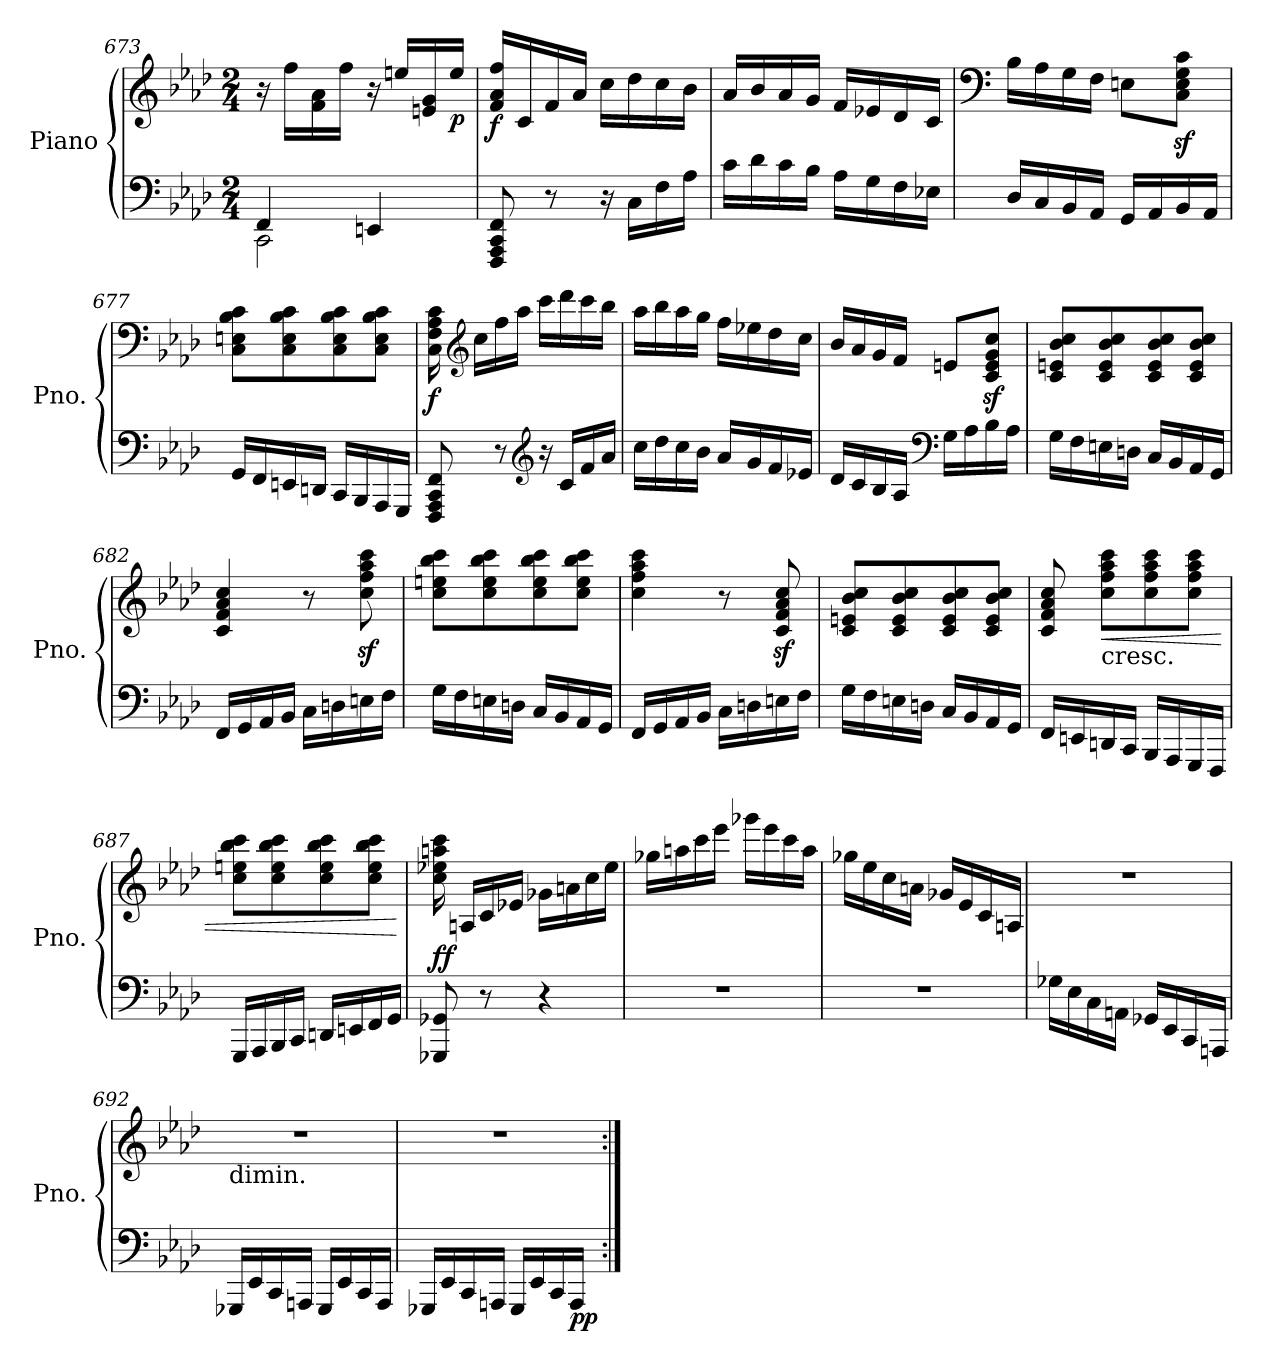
**kern	**kern	**dynam
*part1	*part1	*part1
*staff2	*staff1	*staff1/2
*I"Piano	*	*
*I'Pno.	*	*
!!LO:LB:g=z
*clefF4	*clefG2	*
*k[b-e-a-d-]	*k[b-e-a-d-]	*
*M2/4	*M2/4	*
=673	=673	=673
*^	*	*
4FF/	2CC\	16r	.
.	.	16ff\LL	.
.	.	16f\ 16a-\	.
.	.	16ff\JJ	.
4EEn/	.	16r	.
.	.	16een/LL	.
.	.	16en/ 16g/	.
!	!	!	!LO:DY:b
.	.	16ee/JJ	p
*v	*v	*	*
=674	=674	=674
!	!	!LO:DY:b
8FFF/ 8AAA-/ 8CC/ 8FF/	16f/ 16a-/ 16ff/LL	f
.	16c/	.
8r	16f/	.
.	16a-/JJ	.
16r	16cc\LL	.
16C\LL	16dd-\	.
16F\	16cc\	.
16A-\JJ	16b-\JJ	.
=675	=675	=675
16c\LL	16a-/LL	.
16d-\	16b-/	.
16c\	16a-/	.
16B-\JJ	16g/JJ	.
16A-\LL	16f/LL	.
16G\	16e-X/	.
16F\	16d-/	.
16E-X\JJ	16c/JJ	.
=676	=676	=676
*	*clefF4	*
16D-/LL	16B-\LL	.
16C/	16A-\	.
16BB-/	16G\	.
16AA-/JJ	16F\JJ	.
16GG/LL	8En\L	.
16AA-/	.	.
16BB-/	8C\z< 8E\z< 8G\z< 8c\z<J	.
16AA-/JJ	.	.
!!LO:PB:g=z
=677	=677	=677
16GG/LL	8C\ 8En\ 8B-\ 8c\L	.
16FF/	.	.
16EEn/	8C\ 8E\ 8B-\ 8c\	.
16DDn/JJ	.	.
16CC/LL	8C\ 8E\ 8B-\ 8c\	.
16BBB-/	.	.
16AAA-/	8C\ 8E\ 8B-\ 8c\J	.
16GGG/JJ	.	.
=678	=678	=678
!	!	!LO:DY:b
8FFF/ 8AAA-/ 8CC/ 8FF/	16C\ 16F\ 16A-\ 16c\	f
*	*clefG2	*
.	16cc\LL	.
8r	16ff\	.
.	16aa-\JJ	.
*clefG2	*	*
16r	16ccc\LL	.
16c/LL	16ddd-\	.
16f/	16ccc\	.
16a-/JJ	16bb-\JJ	.
=679	=679	=679
16cc\LL	16aa-\LL	.
16dd-\	16bb-\	.
16cc\	16aa-\	.
16b-\JJ	16gg\JJ	.
16a-/LL	16ff\LL	.
16g/	16ee-X\	.
16f/	16dd-\	.
16e-X/JJ	16cc\JJ	.
!!LO:LB:g=z
=680	=680	=680
16d-/LL	16b-/LL	.
16c/	16a-/	.
16B-/	16g/	.
16A-/JJ	16f/JJ	.
*clefF4	*	*
16G\LL	8en/L	.
16A-\	.	.
16B-\	8c/z< 8e/z< 8g/z< 8cc/z<J	.
16A-\JJ	.	.
=681	=681	=681
16G\LL	8c/ 8en/ 8b-/ 8cc/L	.
16F\	.	.
16En\	8c/ 8e/ 8b-/ 8cc/	.
16Dn\JJ	.	.
16C/LL	8c/ 8e/ 8b-/ 8cc/	.
16BB-/	.	.
16AA-/	8c/ 8e/ 8b-/ 8cc/J	.
16GG/JJ	.	.
=682	=682	=682
16FF/LL	4c/ 4f/ 4a-/ 4cc/	.
16GG/	.	.
16AA-/	.	.
16BB-/JJ	.	.
16C\LL	8r	.
16Dn\	.	.
16En\	8cc\z< 8ff\z< 8aa-\z< 8ccc\z<	.
16F\JJ	.	.
=683	=683	=683
16G\LL	8cc\ 8een\ 8bb-\ 8ccc\L	.
16F\	.	.
16En\	8cc\ 8ee\ 8bb-\ 8ccc\	.
16Dn\JJ	.	.
16C/LL	8cc\ 8ee\ 8bb-\ 8ccc\	.
16BB-/	.	.
16AA-/	8cc\ 8ee\ 8bb-\ 8ccc\J	.
16GG/JJ	.	.
!!LO:LB:g=z
=684	=684	=684
16FF/LL	4cc\ 4ff\ 4aa-\ 4ccc\	.
16GG/	.	.
16AA-/	.	.
16BB-/JJ	.	.
16C\LL	8r	.
16Dn\	.	.
16En\	8c/z< 8f/z< 8a-/z< 8cc/z<	.
16F\JJ	.	.
=685	=685	=685
16G\LL	8c/ 8en/ 8b-/ 8cc/L	.
16F\	.	.
16En\	8c/ 8e/ 8b-/ 8cc/	.
16Dn\JJ	.	.
16C/LL	8c/ 8e/ 8b-/ 8cc/	.
16BB-/	.	.
16AA-/	8c/ 8e/ 8b-/ 8cc/J	.
16GG/JJ	.	.
=686	=686	=686
16FF/LL	8c/ 8f/ 8a-/ 8cc/	.
16EEn/	.	.
!	!LO:TX:b:t=cresc.	!
!	!	!LO:HP:b
16DDn/	8cc\ 8ff\ 8aa-\ 8ccc\L	<
16CC/JJ	.	.
16BBB-/LL	8cc\ 8ff\ 8aa-\ 8ccc\	.
16AAA-/	.	.
16GGG/	8cc\ 8ff\ 8aa-\ 8ccc\J	.
16FFF/JJ	.	.
=687	=687	=687
16GGG/LL	8cc\ 8een\ 8bb-\ 8ccc\L	.
16AAA-/	.	.
16BBB-/	8cc\ 8ee\ 8bb-\ 8ccc\	.
16CC/JJ	.	.
16DDn/LL	8cc\ 8ee\ 8bb-\ 8ccc\	.
16EEn/	.	.
16FF/	8cc\ 8ee\ 8bb-\ 8ccc\J	.
16GG/JJ	.	.
.	.	[
!!LO:LB:g=z
=688	=688	=688
!	!	!LO:DY:b
8GGG-X/ 8GG-X/	16cc\ 16ee-X\ 16aan\ 16ccc\	ff
.	16An/LL	.
8r	16c/	.
.	16e-X/JJ	.
4r	16g-X\LL	.
.	16an\	.
.	16cc\	.
.	16ee-\JJ	.
=689	=689	=689
2r	16gg-X\LL	.
.	16aan\	.
.	16ccc\	.
.	16eee-\JJ	.
.	16ggg-X\LL	.
.	16eee-\	.
.	16ccc\	.
.	16aa\JJ	.
=690	=690	=690
2r	16gg-X\LL	.
.	16ee-\	.
.	16cc\	.
.	16an\JJ	.
.	16g-X/LL	.
.	16e-/	.
.	16c/	.
.	16An/JJ	.
!!LO:LB:g=z
=691	=691	=691
16G-X\LL	2r	.
16E-\	.	.
16C\	.	.
16AAn\JJ	.	.
16GG-X/LL	.	.
16EE-/	.	.
16CC/	.	.
16AAAn/JJ	.	.
=692	=692	=692
!	!LO:TX:b:t=dimin.	!
16GGG-X/LL	2r	.
16EE-/	.	.
16CC/	.	.
16AAAn/JJ	.	.
16GGG-/LL	.	.
16EE-/	.	.
16CC/	.	.
16AAA/JJ	.	.
=693	=693	=693
16GGG-X/LL	2r	.
16EE-/	.	.
16CC/	.	.
16AAAn/JJ	.	.
16GGG-/LL	.	.
16EE-/	.	.
16CC/	.	.
!	!	!LO:DY:b=2
16AAA/JJ	.	pp
=:|!	=:|!	=:|!
*-	*-	*-
